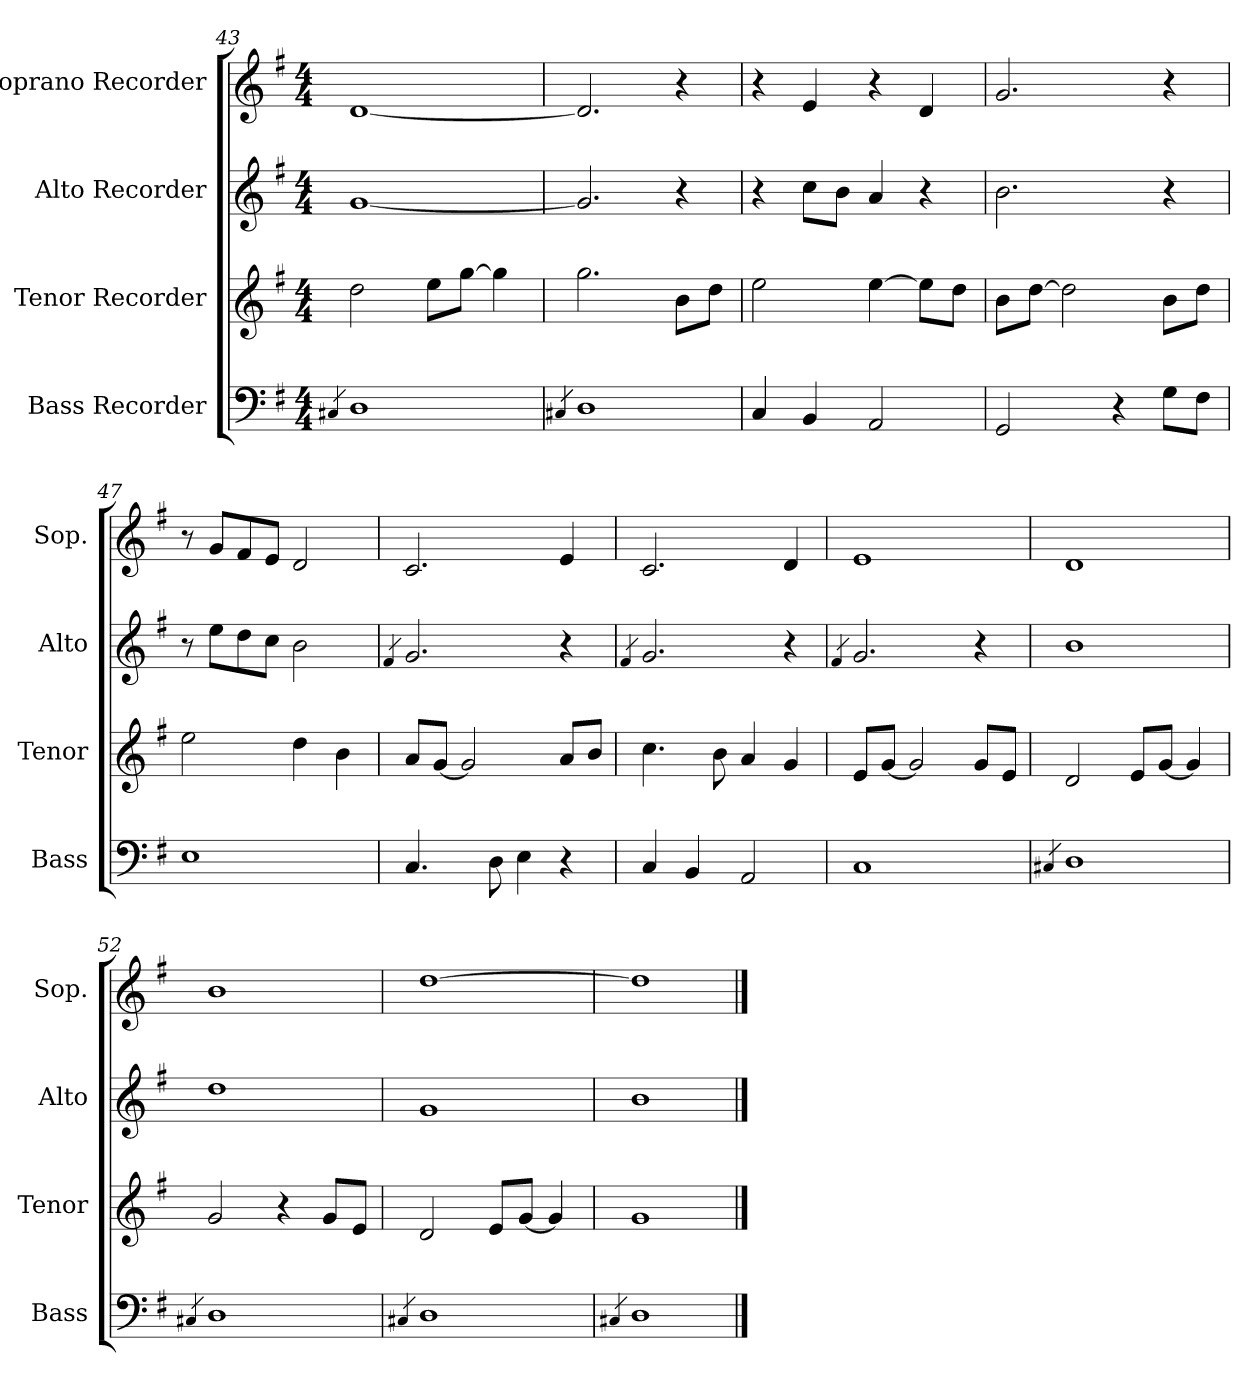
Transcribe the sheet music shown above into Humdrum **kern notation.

**kern	**kern	**kern	**kern
*part4	*part3	*part2	*part1
*staff4	*staff3	*staff2	*staff1
*I"Bass Recorder	*I"Tenor Recorder	*I"Alto Recorder	*I"Soprano Recorder
*I'Bass	*I'Tenor	*I'Alto	*I'Sop.
!!LO:LB:g=z
*clefF4	*clefG2	*clefG2	*clefG2
*ITrd-7c-12	*	*	*ITrd-7c-12
*k[f#]	*k[f#]	*k[f#]	*k[f#]
*G:	*G:	*G:	*G:
*M4/4	*M4/4	*M4/4	*M4/4
=43	=43	=43	=43
4qc#X/	.	.	.
1d	2dd\	[1g	[1dd
.	8ee\L	.	.
.	[8gg\J	.	.
.	4gg\]	.	.
=44	=44	=44	=44
4qc#X/	.	.	.
1d	2.gg\	2.g/]	2.dd/]
.	8b\L	4r	4r
.	8dd\J	.	.
=45	=45	=45	=45
4c/	2ee\	4r	4r
4B/	.	8cc\L	4ee/
.	.	8b\J	.
2A/	[4ee\	4a/	4r
.	8ee\L]	4r	4dd/
.	8dd\J	.	.
=46	=46	=46	=46
2G/	8b\L	2.b\	2.gg/
.	[8dd\J	.	.
.	2dd\]	.	.
4r	.	.	.
8g\L	8b\L	4r	4r
8f#\J	8dd\J	.	.
=47	=47	=47	=47
1e	2ee\	8r	8r
.	.	8ee\L	8gg/L
.	.	8dd\	8ff#/
.	.	8cc\J	8ee/J
.	4dd\	2b\	2dd/
.	4b\	.	.
=48	=48	=48	=48
.	.	4qf#/	.
4.c/	8a/L	2.g/	2.cc/
.	[8g/J	.	.
.	2g/]	.	.
8d\	.	.	.
4e\	.	.	.
4r	8a/L	4r	4ee/
.	8b/J	.	.
!!LO:LB:g=z
=49	=49	=49	=49
.	.	4qf#/	.
4c/	4.cc\	2.g/	2.cc/
4B/	.	.	.
.	8b\	.	.
2A/	4a/	.	.
.	4g/	4r	4dd/
=50	=50	=50	=50
.	.	4qf#/	.
1c	8e/L	2.g/	1ee
.	[8g/J	.	.
.	2g/]	.	.
.	8g/L	4r	.
.	8e/J	.	.
=51	=51	=51	=51
4qc#X/	.	.	.
1d	2d/	1b	1dd
.	8e/L	.	.
.	[8g/J	.	.
.	4g/]	.	.
=52	=52	=52	=52
4qc#X/	.	.	.
1d	2g/	1dd	1bb
.	4r	.	.
.	8g/L	.	.
.	8e/J	.	.
=53	=53	=53	=53
4qc#X/	.	.	.
1d	2d/	1g	[1ddd
.	8e/L	.	.
.	[8g/J	.	.
.	4g/]	.	.
=54	=54	=54	=54
4qc#X/	.	.	.
1d	1g	1b	1ddd]
==	==	==	==
*-	*-	*-	*-
